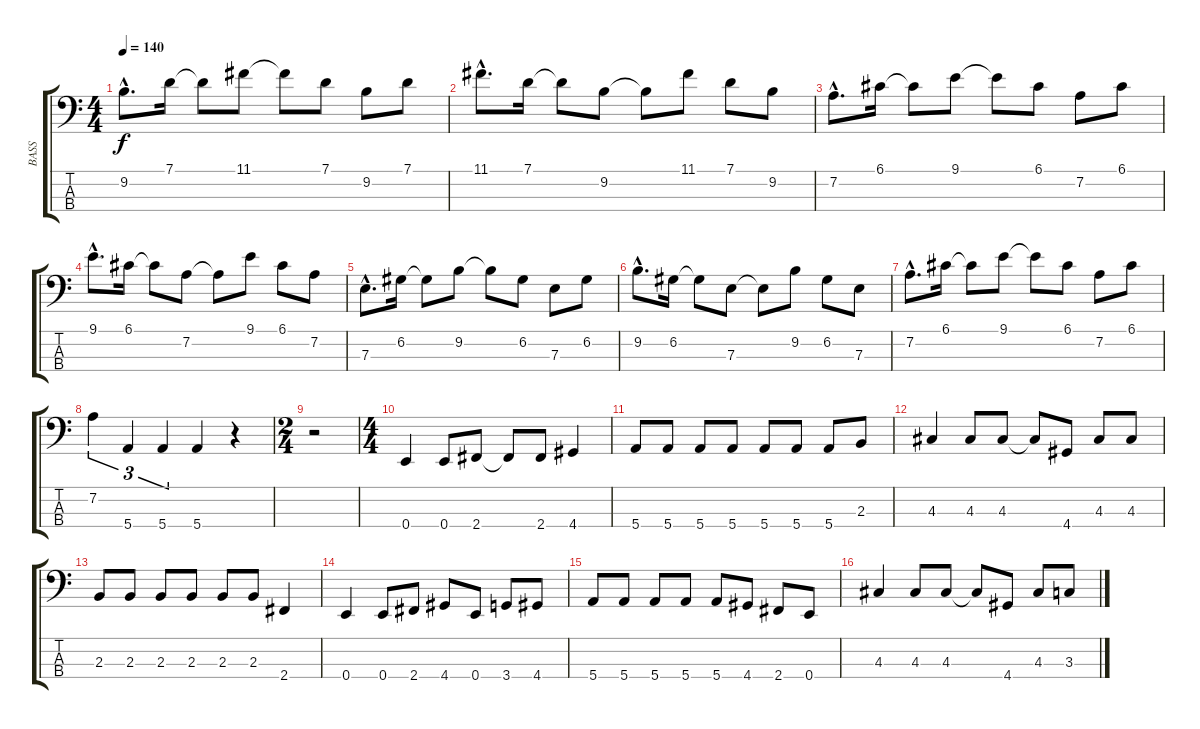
\track ("BASS" "BASS") {instrument electricbasspick}
\staff {score tabs}
\tuning (G2 D2 A1 E1) {hide}
\ts (4 4)
\tempo 140
\clef f4
\ks c
9.2{hac}.8{d dy f} 7.1.16 7.1{t}.8 11.1.8 11.1{t}.8 7.1.8 9.2.8 7.1.8 |
11.1{hac}.8{d} 7.1.16 7.1{t}.8 9.2.8 9.2{t}.8 11.1.8 7.1.8 9.2.8 |
7.2{hac}.8{d} 6.1.16 6.1{t}.8 9.1.8 9.1{t}.8 6.1.8 7.2.8 6.1.8 |
9.1{hac}.8{d} 6.1.16 6.1{t}.8 7.2.8 7.2{t}.8 9.1.8 6.1.8 7.2.8 |
7.3{hac}.8{d} 6.2.16 6.2{t}.8 9.2.8 9.2{t}.8 6.2.8 7.3.8 6.2.8 |
9.2{hac}.8{d} 6.2.16 6.2{t}.8 7.3.8 7.3{t}.8 9.2.8 6.2.8 7.3.8 |
7.2{hac}.8{d} 6.1.16 6.1{t}.8 9.1.8 9.1{t}.8 6.1.8 7.2.8 6.1.8 |
7.2.4{tu (3 2)} 5.4.4{tu (3 2)} 5.4.4{tu (3 2)} 5.4.4 r.4 |
\ts (2 4)
r.2 |
\ts (4 4)
0.4.4 0.4.8 2.4.8 2.4{t}.8 2.4.8 4.4.4 |
5.4.8 5.4.8 5.4.8 5.4.8 5.4.8 5.4.8 5.4.8 2.3.8 |
4.3.4 4.3.8 4.3.8 4.3{t}.8 4.4.8 4.3.8 4.3.8 |
2.3.8 2.3.8 2.3.8 2.3.8 2.3.8 2.3.8 2.4.4 |
0.4.4 0.4.8 2.4.8 4.4.8 0.4.8 3.4.8 4.4.8 |
5.4.8 5.4.8 5.4.8 5.4.8 5.4.8 4.4.8 2.4.8 0.4.8 |
4.3.4 4.3.8 4.3.8 4.3{t}.8 4.4.8 4.3.8 3.3.8
